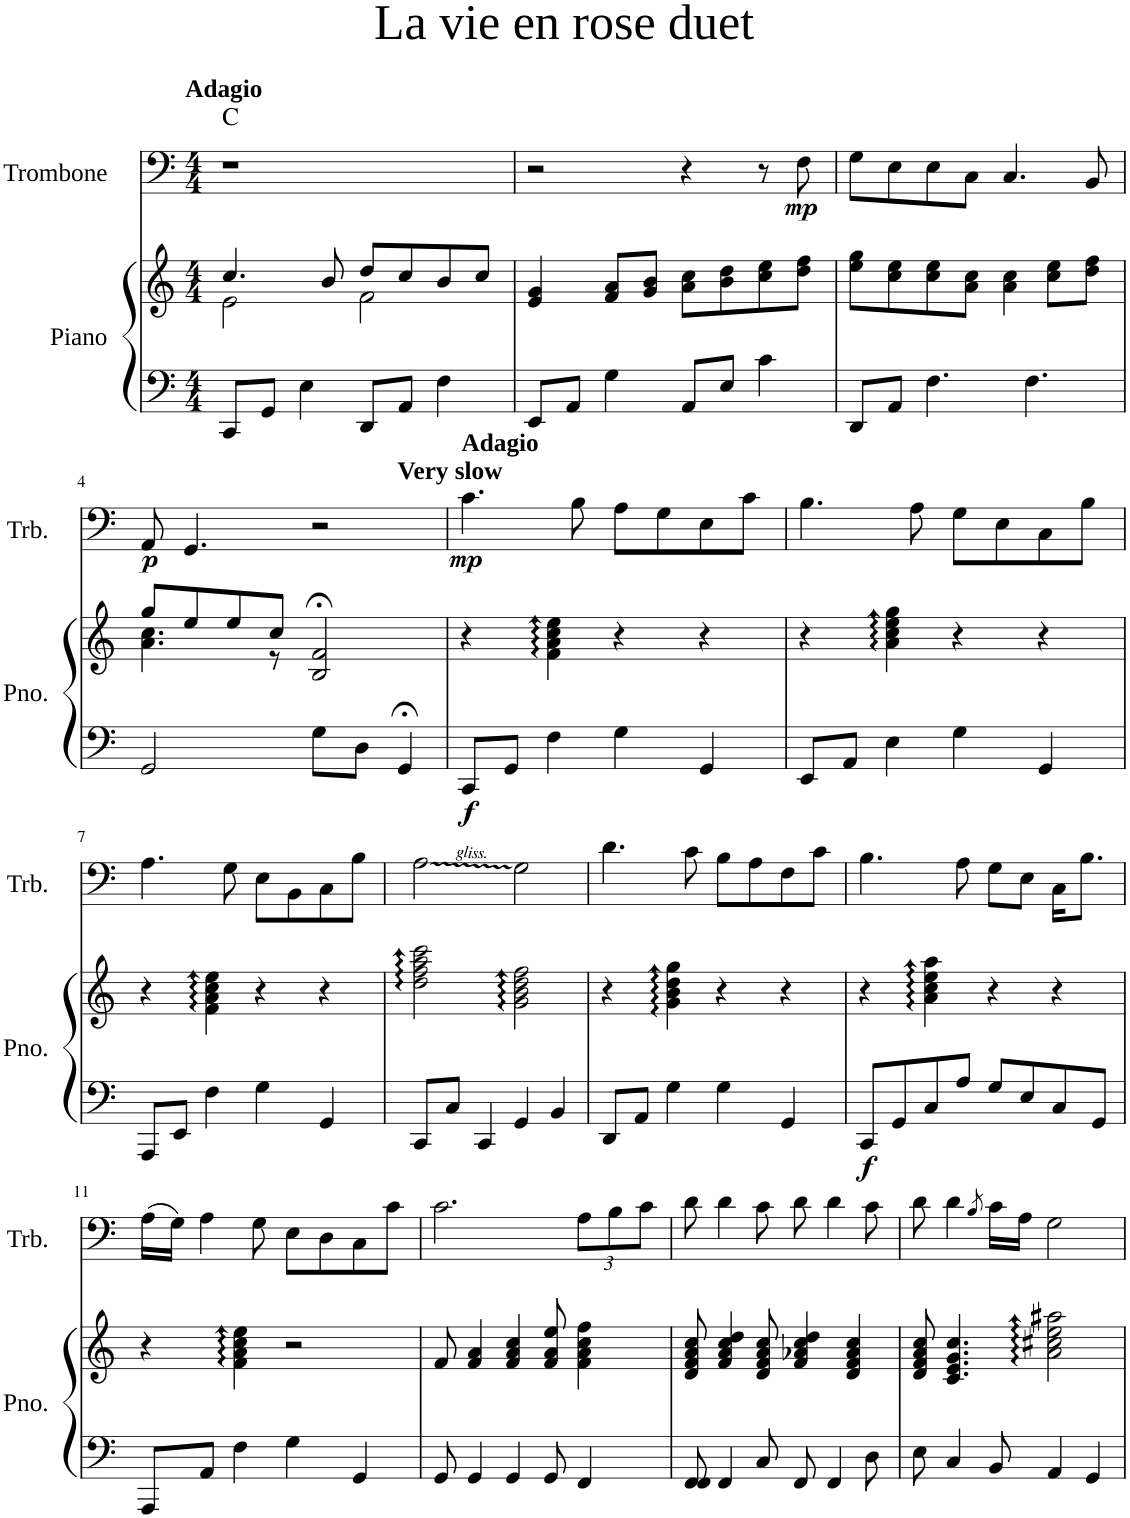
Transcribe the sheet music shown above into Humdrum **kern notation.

**kern	**kern	**dynam	**kern	**dynam	**harte
*part2	*part2	*part2	*part1	*part1	*part1
*staff3	*staff2	*staff2/3	*staff1	*staff1	*
*I"Piano	*	*	*I"Trombone	*	*
*I'Pno.	*	*	*I'Trb.	*	*
*clefF4	*clefG2	*	*clefF4	*	*
*k[]	*k[]	*	*k[]	*	*
*M4/4	*M4/4	*	*M4/4	*	*
=1	=1	=1	=1	=1	=1
*	*^	*	*	*	*
!	!	!	!	!LO:TX:a:B:t=Adagio	!	!
8CC/L	4.cc/	2e\	.	1r	.	C:maj
8GG/J	.	.	.	.	.	.
4E\	.	.	.	.	.	.
.	8b/	.	.	.	.	.
8DD/L	8dd/L	2f\	.	.	.	.
8AA/J	8cc/	.	.	.	.	.
4F\	8b/	.	.	.	.	.
.	8cc/J	.	.	.	.	.
*	*v	*v	*	*	*	*
=2	=2	=2	=2	=2	=2
8EE/L	4e/ 4g/	.	2r	.	.
8AA/J	.	.	.	.	.
4G\	8f/ 8a/L	.	.	.	.
.	8g/ 8b/J	.	.	.	.
8AA/L	8a\ 8cc\L	.	4r	.	.
8E/J	8b\ 8dd\	.	.	.	.
4c\	8cc\ 8ee\	.	8r	.	.
!	!	!	!	!LO:DY:b	!
.	8dd\ 8ff\J	.	8F\	mp	.
=3	=3	=3	=3	=3	=3
8DD/L	8ee\ 8gg\L	.	8G\L	.	.
8AA/J	8cc\ 8ee\	.	8E\	.	.
4.F\	8cc\ 8ee\	.	8E\	.	.
.	8a\ 8cc\J	.	8C\J	.	.
.	4a\ 4cc\	.	4.C/	.	.
4.F\	.	.	.	.	.
.	8cc\ 8ee\L	.	.	.	.
.	8dd\ 8ff\J	.	8BB/	.	.
!!LO:LB:g=z
=4	=4	=4	=4	=4	=4
*	*^	*	*	*	*
!	!	!	!	!	!LO:DY:b	!
*	*	*	*	*^	*	*
2GG/	8gg/L	4.a\ 4.cc\	.	8AA/	2.ryy	p	.
.	8ee/	.	.	4.GG/	.	.	.
.	8ee/	.	.	.	.	.	.
.	8cc/J	8r	.	.	.	.	.
8G\L	2B/;< 2f/;<	2ryy	.	2r	.	.	.
8D\J	.	.	.	.	.	.	.
!	!	!	!	!	!LO:TX:a:B:t=Very slow	!	!
4GG;</	.	.	.	.	4ryy	.	.
*	*v	*v	*	*	*	*	*
=5	=5	=5	=5	=5	=5	=5
!	!	!	!LO:TX:a:B:t=Adagio	!	!	!
!	!	!LO:DY:b=2	!	!	!LO:DY:b	!
*	*	*	*v	*v	*	*
8CC/L	4r	f	4.c\	mp	.
8GG/J	.	.	.	.	.
4F\	4f\ 4a\ 4cc\ 4ee\	.	.	.	.
.	.	.	8B\	.	.
4G\	4r	.	8A\L	.	.
.	.	.	8G\	.	.
4GG/	4r	.	8E\	.	.
.	.	.	8c\J	.	.
=6	=6	=6	=6	=6	=6
8EE/L	4r	.	4.B\	.	.
8AA/J	.	.	.	.	.
4E\	4a\ 4cc\ 4ee\ 4gg\	.	.	.	.
.	.	.	8A\	.	.
4G\	4r	.	8G\L	.	.
.	.	.	8E\	.	.
4GG/	4r	.	8C\	.	.
.	.	.	8B\J	.	.
!!LO:LB:g=z
=7	=7	=7	=7	=7	=7
8AAA/L	4r	.	4.A\	.	.
8EE/J	.	.	.	.	.
4F\	4f\ 4a\ 4cc\ 4ee\	.	.	.	.
.	.	.	8G\	.	.
4G\	4r	.	8E\L	.	.
.	.	.	8BB\	.	.
4GG/	4r	.	8C\	.	.
.	.	.	8B\J	.	.
=8	=8	=8	=8	=8	=8
8CC/L	2dd\ 2ff\ 2aa\ 2ccc\	.	2A\	.	.
8C/J	.	.	.	.	.
4CC/	.	.	.	.	.
4GG/	2g\ 2b\ 2dd\ 2ff\	.	2G\	.	.
4BB/	.	.	.	.	.
=9	=9	=9	=9	=9	=9
8DD/L	4r	.	4.d\	.	.
8AA/J	.	.	.	.	.
4G\	4g\ 4b\ 4dd\ 4gg\	.	.	.	.
.	.	.	8c\	.	.
4G\	4r	.	8B\L	.	.
.	.	.	8A\	.	.
4GG/	4r	.	8F\	.	.
.	.	.	8c\J	.	.
=10	=10	=10	=10	=10	=10
!	!	!LO:DY:b=2	!	!	!
8CC/L	4r	f	4.B\	.	.
8GG/	.	.	.	.	.
8C/	4a\ 4cc\ 4ee\ 4aa\	.	.	.	.
8A/J	.	.	8A\	.	.
8G/L	4r	.	8G\L	.	.
8E/	.	.	8E\J	.	.
8C/	4r	.	16C\KL	.	.
.	.	.	8.B\J	.	.
8GG/J	.	.	.	.	.
!!LO:LB:g=z
=11	=11	=11	=11	=11	=11
8AAA/L	4r	.	(16A\LL	.	.
.	.	.	16G\JJ)	.	.
8AA/J	.	.	4A\	.	.
4F\	4f\ 4a\ 4cc\ 4ee\	.	.	.	.
.	.	.	8G\	.	.
4G\	2r	.	8E\L	.	.
.	.	.	8D\	.	.
4GG/	.	.	8C\	.	.
.	.	.	8c\J	.	.
=12	=12	=12	=12	=12	=12
8GG/	8f/	.	2.c\	.	.
4GG/	4f/ 4a/	.	.	.	.
4GG/	4f/ 4a/ 4cc/	.	.	.	.
8GG/	8f/ 8a/ 8ee/	.	.	.	.
*	*	*	*Xbrackettup	*	*
4FF/	4f\ 4a\ 4cc\ 4ff\	.	12A\L	.	.
.	.	.	12B\	.	.
.	.	.	12c\J	.	.
=13	=13	=13	=13	=13	=13
8FF/ 8FF/	8d/ 8f/ 8a/ 8cc/	.	8d\	.	.
4FF/	4f/ 4a/ 4cc/ 4dd/	.	4d\	.	.
8C/	8d/ 8f/ 8a/ 8cc/	.	8c\	.	.
8FF/	4f/ 4a-X/ 4cc/ 4dd/	.	8d\	.	.
4FF/	.	.	4d\	.	.
.	4d/ 4f/ 4a-/ 4cc/	.	.	.	.
8D\	.	.	8c\	.	.
=14	=14	=14	=14	=14	=14
8E\	8d/ 8f/ 8a/ 8cc/	.	8d\	.	.
4C/	4.c/ 4.e/ 4.g/ 4.cc/	.	4d\	.	.
.	.	.	8qB/	.	.
8BB/	.	.	16c\LL	.	.
.	.	.	16A\JJ	.	.
4AA/	2a\ 2cc#X\ 2ee\ 2aa#X\	.	2G\	.	.
4GG/	.	.	.	.	.
=	=	=	=	=	=
*-	*-	*-	*-	*-	*-
